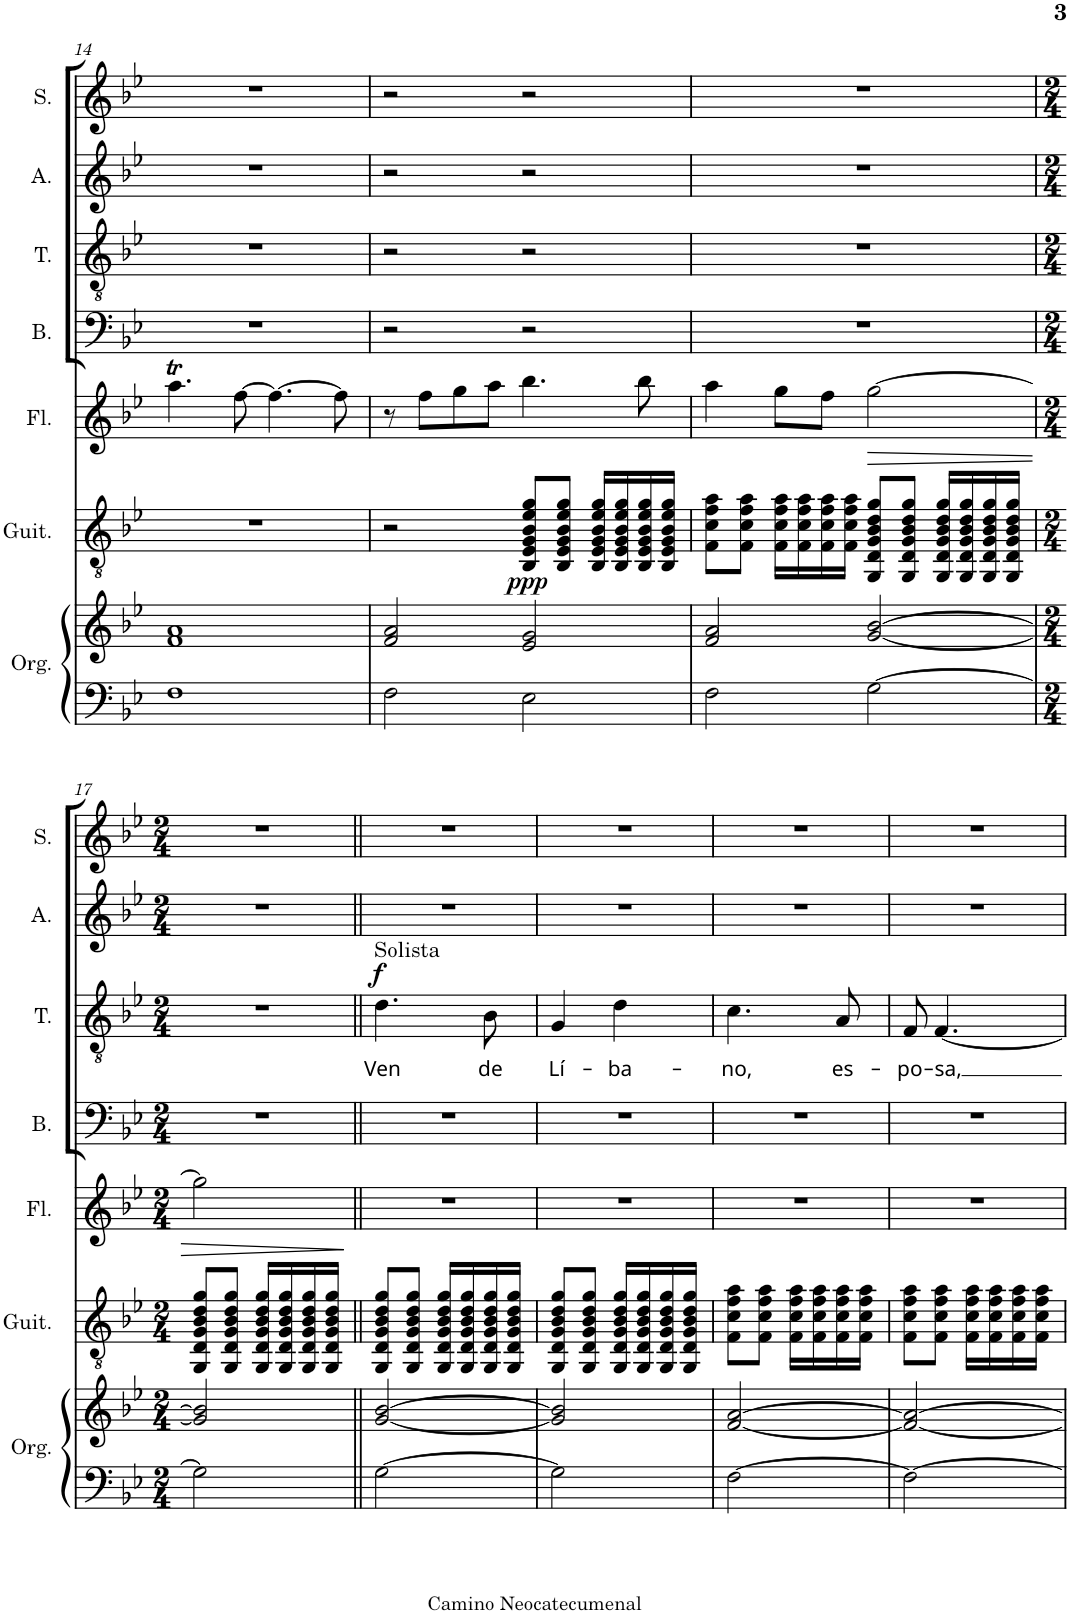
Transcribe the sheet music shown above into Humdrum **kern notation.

**kern	**kern	**kern	**dynam	**kern	**dynam	**kern	**kern	**text	**dynam	**kern	**kern
*part7	*part7	*part6	*part6	*part5	*part5	*part4	*part3	*part3	*part3	*part2	*part1
*staff8	*staff7	*staff6	*staff6	*staff5	*staff5	*staff4	*staff3	*staff3	*staff3	*staff2	*staff1
*I"Órgano	*	*I"Guitarra clásica	*	*I"Flauta	*	*I"Bajo	*I"Tenor	*	*	*I"Alto	*I"Soprano
*	*	*I'Guit.	*	*I'Fl.	*	*I'B.	*I'T.	*	*	*I'A.	*I'S.
!!LO:PB:g=z
*clefF4	*clefG2	*clefGv2	*	*clefG2	*	*clefF4	*clefGv2	*	*	*clefG2	*clefG2
*k[b-e-]	*k[b-e-]	*k[b-e-]	*	*k[b-e-]	*	*k[b-e-]	*k[b-e-]	*	*	*k[b-e-]	*k[b-e-]
*M4/4	*M4/4	*M4/4	*	*M4/4	*	*M4/4	*M4/4	*	*	*M4/4	*M4/4
*met(c)	*met(c)	*met(c)	*	*met(c)	*	*met(c)	*met(c)	*	*	*met(c)	*met(c)
=14	=14	=14	=14	=14	=14	=14	=14	=14	=14	=14	=14
1F	1f 1a	1r	.	4.aat\	.	1r	1r	.	.	1r	1r
.	.	.	.	[8ff\	.	.	.	.	.	.	.
.	.	.	.	4.ff\_	.	.	.	.	.	.	.
.	.	.	.	8ff\]	.	.	.	.	.	.	.
=15	=15	=15	=15	=15	=15	=15	=15	=15	=15	=15	=15
2F\	2f/ 2a/	2r	.	8r	.	2r	2r	.	.	2r	2r
.	.	.	.	8ff\L	.	.	.	.	.	.	.
.	.	.	.	8gg\	.	.	.	.	.	.	.
.	.	.	.	8aa\J	.	.	.	.	.	.	.
!	!	!	!LO:DY:b	!	!	!	!	!	!	!	!
2E-\	2e-/ 2g/	8BB-/ 8E-/ 8G/ 8B-/ 8e-/ 8g/L	ppp	4.bb-\	.	2r	2r	.	.	2r	2r
.	.	8BB-/ 8E-/ 8G/ 8B-/ 8e-/ 8g/J	.	.	.	.	.	.	.	.	.
.	.	16BB-/ 16E-/ 16G/ 16B-/ 16e-/ 16g/LL	.	.	.	.	.	.	.	.	.
.	.	16BB-/ 16E-/ 16G/ 16B-/ 16e-/ 16g/	.	.	.	.	.	.	.	.	.
.	.	16BB-/ 16E-/ 16G/ 16B-/ 16e-/ 16g/	.	8bb-\	.	.	.	.	.	.	.
.	.	16BB-/ 16E-/ 16G/ 16B-/ 16e-/ 16g/JJ	.	.	.	.	.	.	.	.	.
=16	=16	=16	=16	=16	=16	=16	=16	=16	=16	=16	=16
2F\	2f/ 2a/	8F\ 8c\ 8f\ 8a\L	.	4aa\	.	1r	1r	.	.	1r	1r
.	.	8F\ 8c\ 8f\ 8a\J	.	.	.	.	.	.	.	.	.
.	.	16F\ 16c\ 16f\ 16a\LL	.	8gg\L	.	.	.	.	.	.	.
.	.	16F\ 16c\ 16f\ 16a\	.	.	.	.	.	.	.	.	.
.	.	16F\ 16c\ 16f\ 16a\	.	8ff\J	.	.	.	.	.	.	.
.	.	16F\ 16c\ 16f\ 16a\JJ	.	.	.	.	.	.	.	.	.
!	!	!	!	!	!LO:HP:b	!	!	!	!	!	!
[2G\	[2g/ [2b-/	8GG/ 8D/ 8G/ 8B-/ 8d/ 8g/L	.	[2gg\	>	.	.	.	.	.	.
.	.	8GG/ 8D/ 8G/ 8B-/ 8d/ 8g/J	.	.	.	.	.	.	.	.	.
.	.	16GG/ 16D/ 16G/ 16B-/ 16d/ 16g/LL	.	.	.	.	.	.	.	.	.
.	.	16GG/ 16D/ 16G/ 16B-/ 16d/ 16g/	.	.	.	.	.	.	.	.	.
.	.	16GG/ 16D/ 16G/ 16B-/ 16d/ 16g/	.	.	.	.	.	.	.	.	.
.	.	16GG/ 16D/ 16G/ 16B-/ 16d/ 16g/JJ	.	.	.	.	.	.	.	.	.
!!LO:LB:g=z
=17	=17	=17	=17	=17	=17	=17	=17	=17	=17	=17	=17
*M2/4	*M2/4	*M2/4	*	*M2/4	*	*M2/4	*M2/4	*	*	*M2/4	*M2/4
2G\]	2g/] 2b-/]	8GG/ 8D/ 8G/ 8B-/ 8d/ 8g/L	.	2gg\]	.	2r	2r	.	.	2r	2r
.	.	8GG/ 8D/ 8G/ 8B-/ 8d/ 8g/J	.	.	.	.	.	.	.	.	.
.	.	16GG/ 16D/ 16G/ 16B-/ 16d/ 16g/LL	.	.	.	.	.	.	.	.	.
.	.	16GG/ 16D/ 16G/ 16B-/ 16d/ 16g/	.	.	.	.	.	.	.	.	.
.	.	16GG/ 16D/ 16G/ 16B-/ 16d/ 16g/	.	.	.	.	.	.	.	.	.
.	.	16GG/ 16D/ 16G/ 16B-/ 16d/ 16g/JJ	.	.	.	.	.	.	.	.	.
.	.	.	.	.	]	.	.	.	.	.	.
=18||	=18||	=18||	=18||	=18||	=18||	=18||	=18||	=18||	=18||	=18||	=18||
!	!	!	!	!	!	!	!LO:TX:a:t=Solista	!	!	!	!
!	!	!	!	!	!	!	!	!LO:LY:b	!LO:DY:a	!	!
[2G\	[2g/ [2b-/	8GG/ 8D/ 8G/ 8B-/ 8d/ 8g/L	.	2r	.	2r	4.d\	Ven	f	2r	2r
.	.	8GG/ 8D/ 8G/ 8B-/ 8d/ 8g/J	.	.	.	.	.	.	.	.	.
.	.	16GG/ 16D/ 16G/ 16B-/ 16d/ 16g/LL	.	.	.	.	.	.	.	.	.
.	.	16GG/ 16D/ 16G/ 16B-/ 16d/ 16g/	.	.	.	.	.	.	.	.	.
!	!	!	!	!	!	!	!	!LO:LY:b	!	!	!
.	.	16GG/ 16D/ 16G/ 16B-/ 16d/ 16g/	.	.	.	.	8B-\	de	.	.	.
.	.	16GG/ 16D/ 16G/ 16B-/ 16d/ 16g/JJ	.	.	.	.	.	.	.	.	.
=19	=19	=19	=19	=19	=19	=19	=19	=19	=19	=19	=19
!	!	!	!	!	!	!	!	!LO:LY:b	!	!	!
2G\]	2g/] 2b-/]	8GG/ 8D/ 8G/ 8B-/ 8d/ 8g/L	.	2r	.	2r	4G/	Lí-	.	2r	2r
.	.	8GG/ 8D/ 8G/ 8B-/ 8d/ 8g/J	.	.	.	.	.	.	.	.	.
!	!	!	!	!	!	!	!	!LO:LY:b	!	!	!
.	.	16GG/ 16D/ 16G/ 16B-/ 16d/ 16g/LL	.	.	.	.	4d\	-ba-	.	.	.
.	.	16GG/ 16D/ 16G/ 16B-/ 16d/ 16g/	.	.	.	.	.	.	.	.	.
.	.	16GG/ 16D/ 16G/ 16B-/ 16d/ 16g/	.	.	.	.	.	.	.	.	.
.	.	16GG/ 16D/ 16G/ 16B-/ 16d/ 16g/JJ	.	.	.	.	.	.	.	.	.
=20	=20	=20	=20	=20	=20	=20	=20	=20	=20	=20	=20
!	!	!	!	!	!	!	!	!LO:LY:b	!	!	!
[2F\	[2f/ [2a/	8F\ 8c\ 8f\ 8a\L	.	2r	.	2r	4.c\	-no,	.	2r	2r
.	.	8F\ 8c\ 8f\ 8a\J	.	.	.	.	.	.	.	.	.
.	.	16F\ 16c\ 16f\ 16a\LL	.	.	.	.	.	.	.	.	.
.	.	16F\ 16c\ 16f\ 16a\	.	.	.	.	.	.	.	.	.
!	!	!	!	!	!	!	!	!LO:LY:b	!	!	!
.	.	16F\ 16c\ 16f\ 16a\	.	.	.	.	8A/	es-	.	.	.
.	.	16F\ 16c\ 16f\ 16a\JJ	.	.	.	.	.	.	.	.	.
=21	=21	=21	=21	=21	=21	=21	=21	=21	=21	=21	=21
!	!	!	!	!	!	!	!	!LO:LY:b	!	!	!
2F\_	2f/_ 2a/_	8F\ 8c\ 8f\ 8a\L	.	2r	.	2r	8F/	-po-	.	2r	2r
!	!	!	!	!	!	!	!	!LO:LY:b	!	!	!
.	.	8F\ 8c\ 8f\ 8a\J	.	.	.	.	[4.F/	-sa,	.	.	.
.	.	16F\ 16c\ 16f\ 16a\LL	.	.	.	.	.	.	.	.	.
.	.	16F\ 16c\ 16f\ 16a\	.	.	.	.	.	.	.	.	.
.	.	16F\ 16c\ 16f\ 16a\	.	.	.	.	.	.	.	.	.
.	.	16F\ 16c\ 16f\ 16a\JJ	.	.	.	.	.	.	.	.	.
=	=	=	=	=	=	=	=	=	=	=	=
*-	*-	*-	*-	*-	*-	*-	*-	*-	*-	*-	*-
